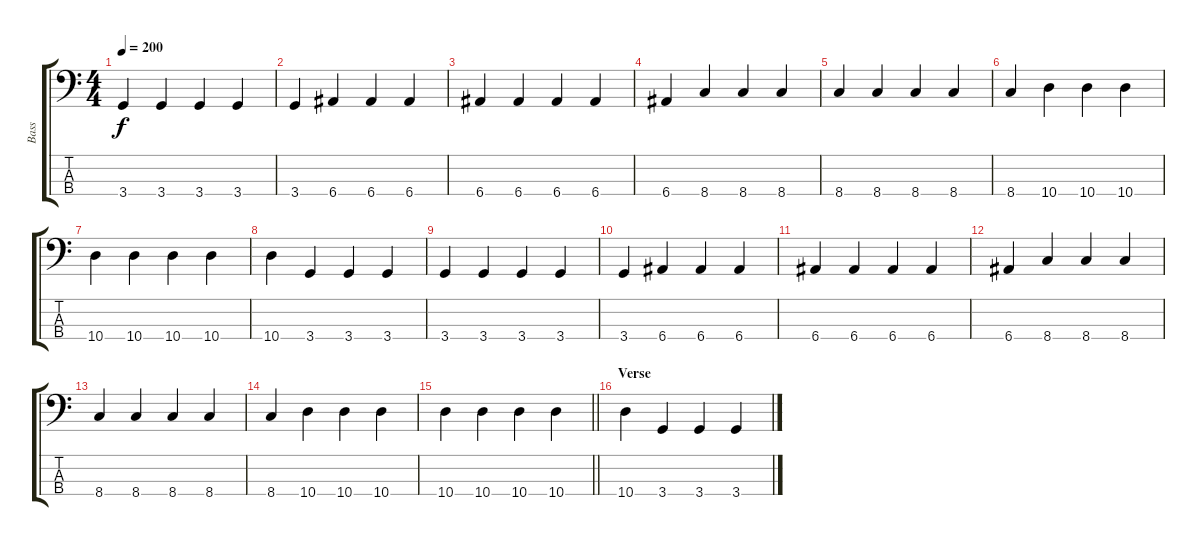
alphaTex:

\track ("Bass" "Bass") {instrument electricbasspick}
\staff {score tabs}
\tuning (G2 D2 A1 E1) {hide}
\ts (4 4)
\tempo 200
\clef f4
\ks c
3.4.4{dy f} 3.4.4 3.4.4 3.4.4 |
3.4.4 6.4.4 6.4.4 6.4.4 |
6.4.4 6.4.4 6.4.4 6.4.4 |
6.4.4 8.4.4 8.4.4 8.4.4 |
8.4.4 8.4.4 8.4.4 8.4.4 |
8.4.4 10.4.4 10.4.4 10.4.4 |
10.4.4 10.4.4 10.4.4 10.4.4 |
10.4.4 3.4.4 3.4.4 3.4.4 |
3.4.4 3.4.4 3.4.4 3.4.4 |
3.4.4 6.4.4 6.4.4 6.4.4 |
6.4.4 6.4.4 6.4.4 6.4.4 |
6.4.4 8.4.4 8.4.4 8.4.4 |
8.4.4 8.4.4 8.4.4 8.4.4 |
8.4.4 10.4.4 10.4.4 10.4.4 |
\barLineRight lightlight
10.4.4 10.4.4 10.4.4 10.4.4 |
\section ("" "Verse")
10.4.4 3.4.4 3.4.4 3.4.4
